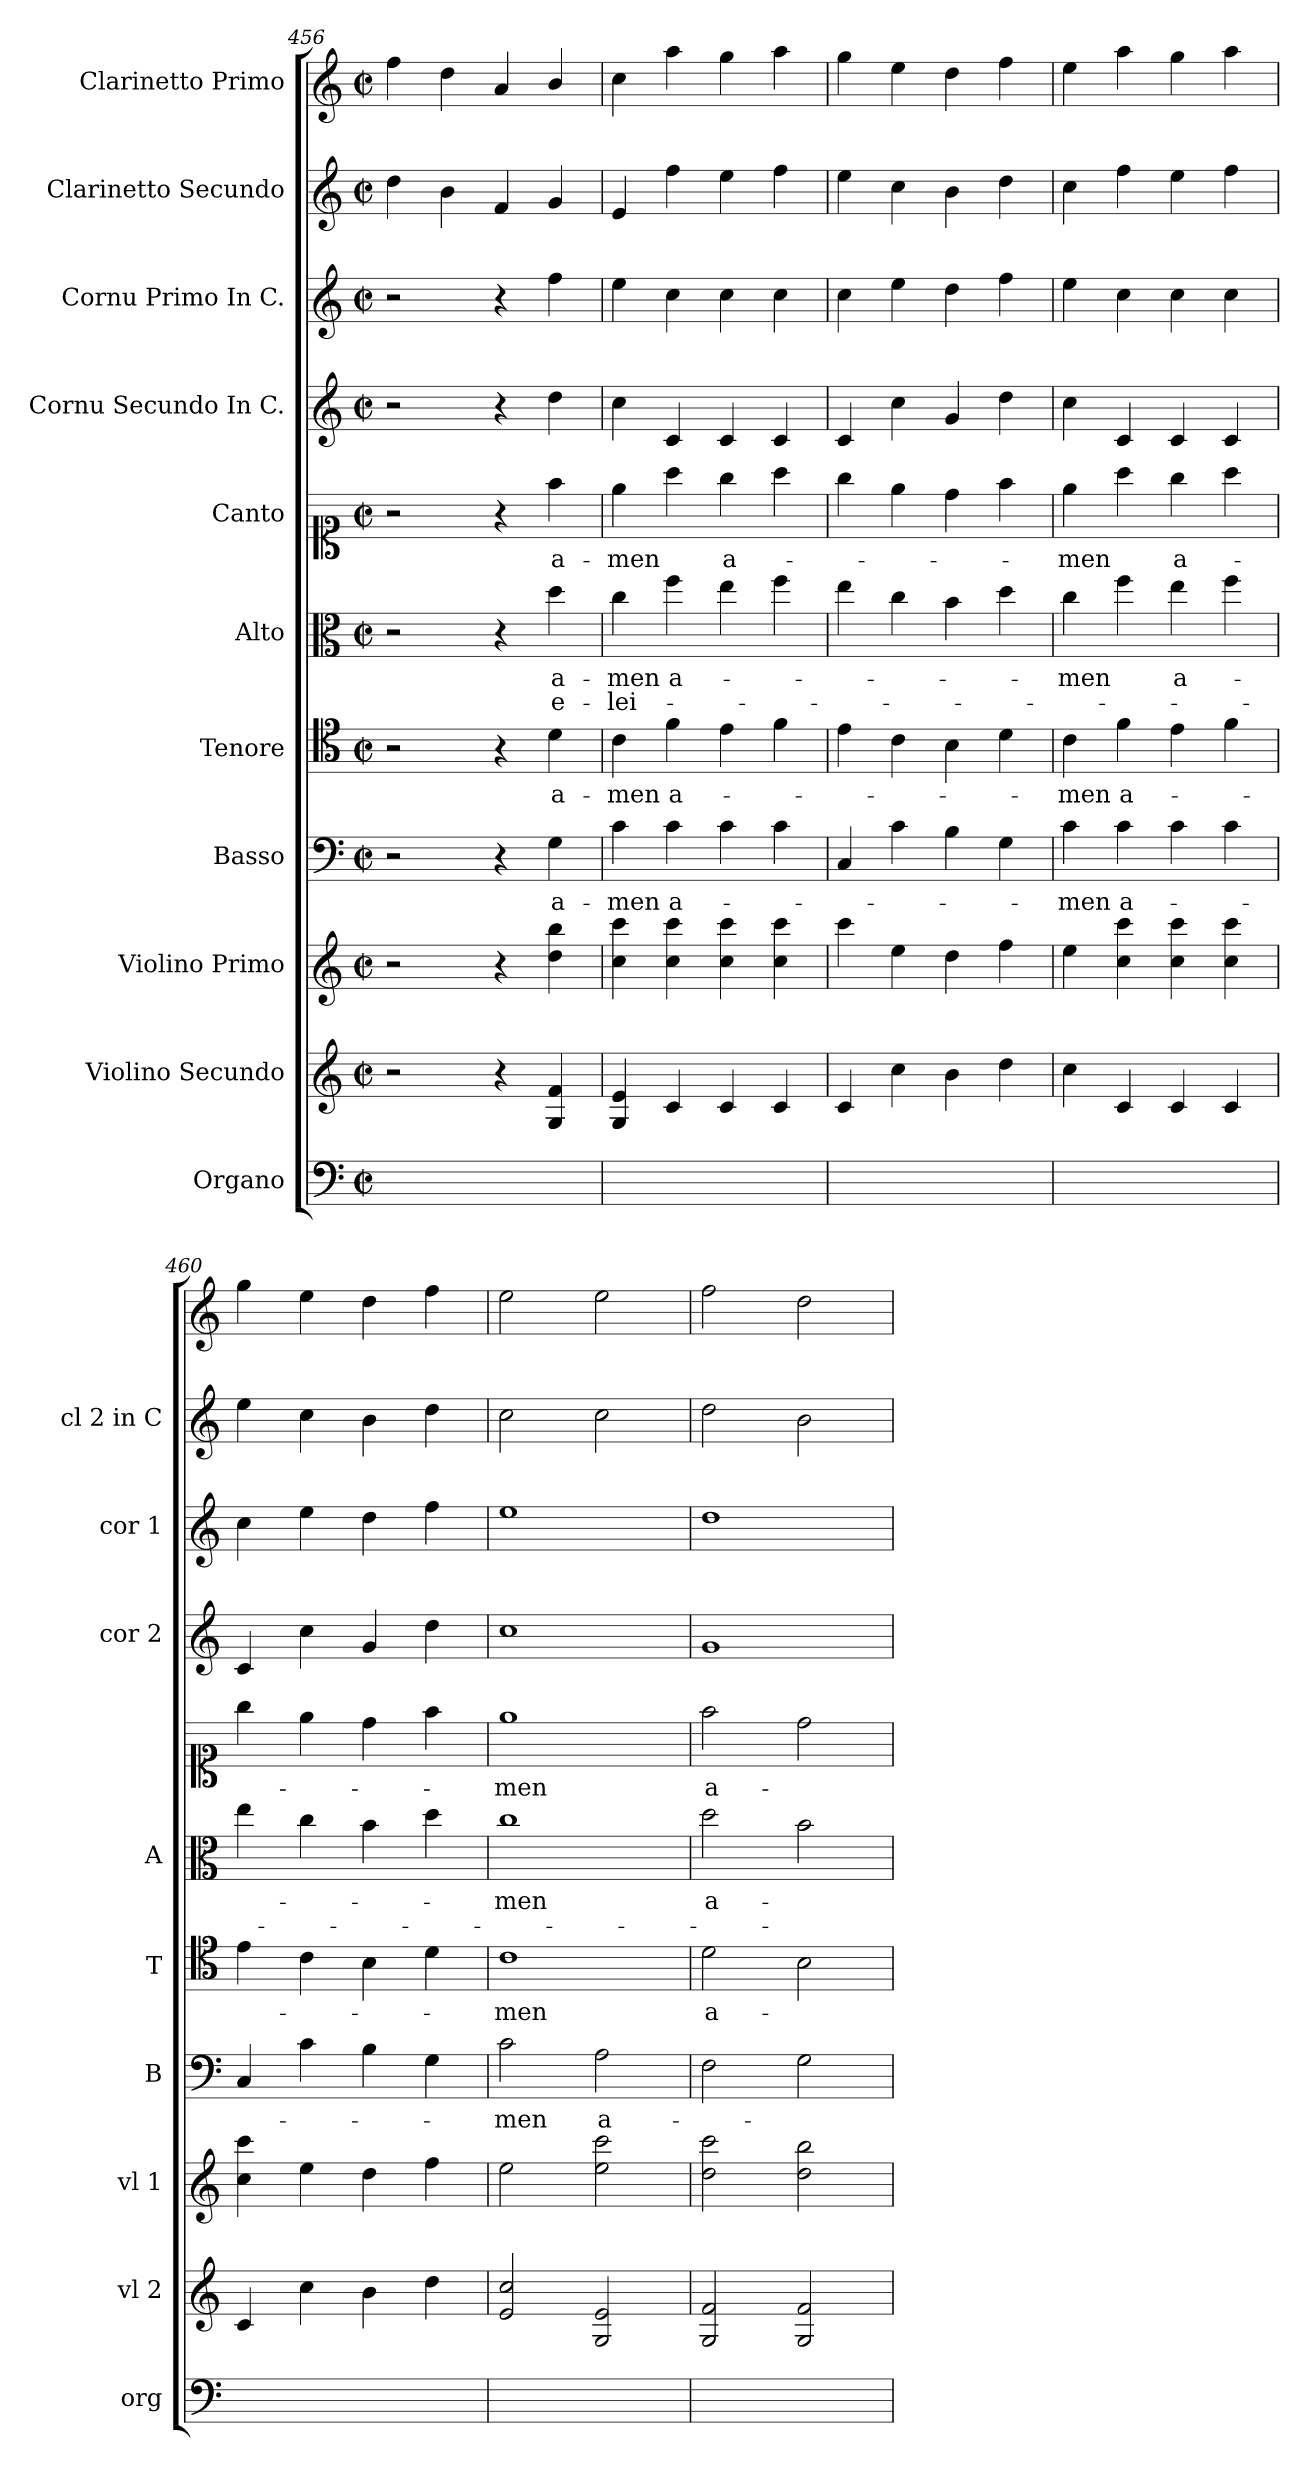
**kern	**kern	**kern	**kern	**text	**kern	**text	**kern	**text	**text	**kern	**text	**kern	**kern	**kern	**kern
*part11	*part10	*part9	*part8	*part8	*part7	*part7	*part6	*part6	*part6	*part5	*part5	*part4	*part3	*part2	*part1
*staff11	*staff10	*staff9	*staff8	*staff8	*staff7	*staff7	*staff6	*staff6	*staff6	*staff5	*staff5	*staff4	*staff3	*staff2	*staff1
*I"Organo	*I"Violino Secundo	*I"Violino Primo	*I"Basso	*	*I"Tenore	*	*I"Alto	*	*	*I"Canto	*	*I"Cornu Secundo In C.	*I"Cornu Primo In C.	*I"Clarinetto Secundo	*I"Clarinetto Primo
*I'org	*I'vl 2	*I'vl 1	*I'B	*	*I'T	*	*I'A	*	*	*	*	*I'cor 2	*I'cor 1	*I'cl 2 in C	*
*clefF4	*clefG2	*clefG2	*clefF4	*	*clefC4	*	*clefC3	*	*	*clefC1	*	*clefG2	*clefG2	*clefG2	*clefG2
*k[]	*k[]	*k[]	*k[]	*	*k[]	*	*k[]	*	*	*k[]	*	*k[]	*k[]	*k[]	*k[]
*M2/2	*M2/2	*M2/2	*M2/2	*	*M2/2	*	*M2/2	*	*	*M2/2	*	*M2/2	*M2/2	*M2/2	*M2/2
*met(c|)	*met(c|)	*met(c|)	*met(c|)	*	*met(c|)	*	*met(c|)	*	*	*met(c|)	*	*met(c|)	*met(c|)	*met(c|)	*met(c|)
=456	=456	=456	=456	=456	=456	=456	=456	=456	=456	=456	=456	=456	=456	=456	=456
1ryy	2r	2r	2r	.	2r	.	2r	.	.	2r	.	2r	2r	4dd\	4ff\
.	.	.	.	.	.	.	.	.	.	.	.	.	.	4b\	4dd\
.	4r	4r	4r	.	4r	.	4r	.	.	4r	.	4r	4r	4f/	4a/
.	4G/ 4f/	4dd\ 4bb\	4G\	a-	4d\	a-	4dd\	a-	e-	4ff\	a-	4dd\	4ff\	4g/	4b/
=457	=457	=457	=457	=457	=457	=457	=457	=457	=457	=457	=457	=457	=457	=457	=457
1ryy	4G/ 4e/	4cc\ 4ccc\	4c\	-men	4c\	-men	4cc\	-men	-lei-	4ee\	-men	4cc\	4ee\	4e/	4cc\
.	4c/	4cc\ 4ccc\	4c\	a-	4f\	a-	4ff\	a-	.	4aa\	.	4c/	4cc\	4ff\	4aa\
.	4c/	4cc\ 4ccc\	4c\	.	4e\	.	4ee\	.	.	4gg\	a-	4c/	4cc\	4ee\	4gg\
.	4c/	4cc\ 4ccc\	4c\	.	4f\	.	4ff\	.	.	4aa\	.	4c/	4cc\	4ff\	4aa\
=458	=458	=458	=458	=458	=458	=458	=458	=458	=458	=458	=458	=458	=458	=458	=458
1ryy	4c/	4ccc\	4C/	.	4e\	.	4ee\	.	.	4gg\	.	4c/	4cc\	4ee\	4gg\
.	4cc\	4ee\	4c\	.	4c\	.	4cc\	.	.	4ee\	.	4cc\	4ee\	4cc\	4ee\
.	4b\	4dd\	4B\	.	4B\	.	4b\	.	.	4dd\	.	4g/	4dd\	4b\	4dd\
.	4dd\	4ff\	4G\	.	4d\	.	4dd\	.	.	4ff\	.	4dd\	4ff\	4dd\	4ff\
=459	=459	=459	=459	=459	=459	=459	=459	=459	=459	=459	=459	=459	=459	=459	=459
1ryy	4cc\	4ee\	4c\	-men	4c\	-men	4cc\	-men	.	4ee\	-men	4cc\	4ee\	4cc\	4ee\
.	4c/	4cc\ 4ccc\	4c\	a-	4f\	a-	4ff\	.	.	4aa\	.	4c/	4cc\	4ff\	4aa\
.	4c/	4cc\ 4ccc\	4c\	.	4e\	.	4ee\	a-	.	4gg\	a-	4c/	4cc\	4ee\	4gg\
.	4c/	4cc\ 4ccc\	4c\	.	4f\	.	4ff\	.	.	4aa\	.	4c/	4cc\	4ff\	4aa\
=460	=460	=460	=460	=460	=460	=460	=460	=460	=460	=460	=460	=460	=460	=460	=460
1ryy	4c/	4cc\ 4ccc\	4C/	.	4e\	.	4ee\	.	.	4gg\	.	4c/	4cc\	4ee\	4gg\
.	4cc\	4ee\	4c\	.	4c\	.	4cc\	.	.	4ee\	.	4cc\	4ee\	4cc\	4ee\
.	4b\	4dd\	4B\	.	4B\	.	4b\	.	.	4dd\	.	4g/	4dd\	4b\	4dd\
.	4dd\	4ff\	4G\	.	4d\	.	4dd\	.	.	4ff\	.	4dd\	4ff\	4dd\	4ff\
=461	=461	=461	=461	=461	=461	=461	=461	=461	=461	=461	=461	=461	=461	=461	=461
1ryy	2e/ 2cc/	2ee\	2c\	-men	1c	-men	1cc	-men	.	1ee	-men	1cc	1ee	2cc\	2ee\
.	2G/ 2e/	2ee\ 2ccc\	2A\	a-	.	.	.	.	.	.	.	.	.	2cc\	2ee\
=462	=462	=462	=462	=462	=462	=462	=462	=462	=462	=462	=462	=462	=462	=462	=462
1ryy	2G/ 2f/	2dd\ 2ccc\	2F\	.	2d\	a-	2dd\	a-	.	2ff\	a-	1g	1dd	2dd\	2ff\
.	2G/ 2f/	2dd\ 2bb\	2G\	.	2B\	.	2b\	.	.	2dd\	.	.	.	2b\	2dd\
=	=	=	=	=	=	=	=	=	=	=	=	=	=	=	=
*-	*-	*-	*-	*-	*-	*-	*-	*-	*-	*-	*-	*-	*-	*-	*-
